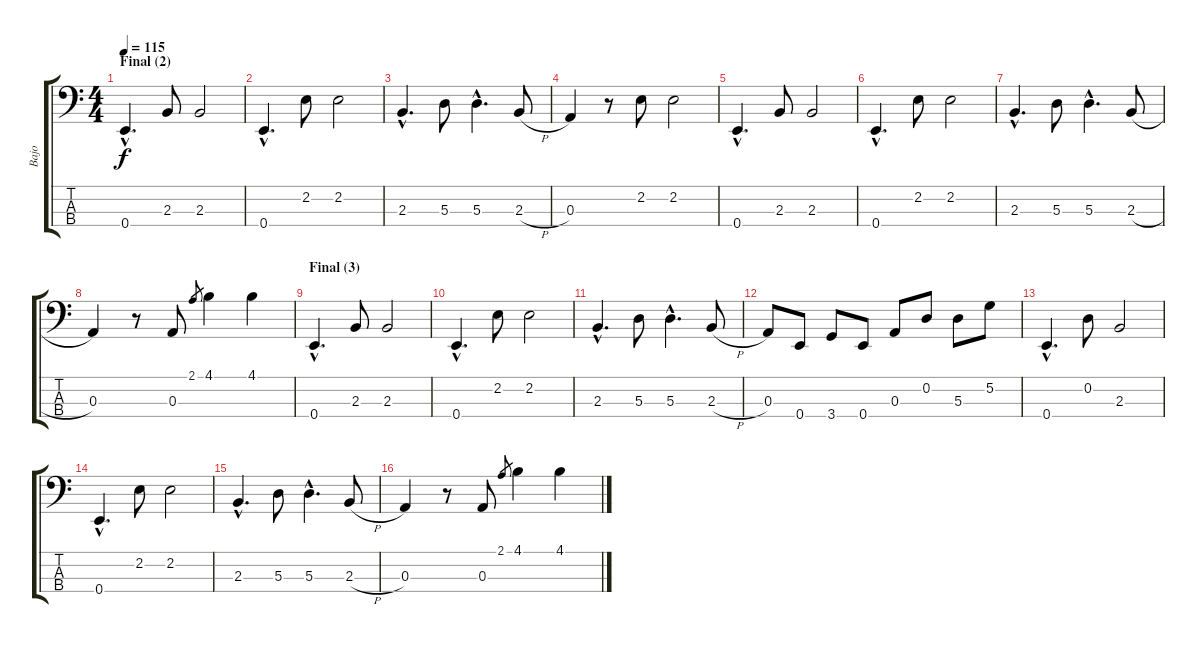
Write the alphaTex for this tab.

\track ("Bajo" "Bajo") {instrument electricbassfinger}
\staff {score tabs}
\tuning (G2 D2 A1 E1) {hide}
\ts (4 4)
\section ("" "Final (2)")
\tempo 115
\clef f4
\ks c
0.4{hac}.4{d dy f} 2.3.8 2.3.2 |
0.4{hac}.4{d} 2.2.8 2.2.2 |
2.3{hac}.4{d} 5.3.8 5.3{hac}.4{d} 2.3{h}.8 |
0.3.4 r.8 2.2.8 2.2.2 |
0.4{hac}.4{d} 2.3.8 2.3.2 |
0.4{hac}.4{d} 2.2.8 2.2.2 |
2.3{hac}.4{d} 5.3.8 5.3{hac}.4{d} 2.3{h}.8 |
0.3.4 r.8 0.3.8 2.1.8{gr} 4.1.4 4.1.4 |
\section ("" "Final (3)")
0.4{hac}.4{d} 2.3.8 2.3.2 |
0.4{hac}.4{d} 2.2.8 2.2.2 |
2.3{hac}.4{d} 5.3.8 5.3{hac}.4{d} 2.3{h}.8 |
0.3.8 0.4.8 3.4.8 0.4.8 0.3.8 0.2.8 5.3.8 5.2.8 |
0.4{hac}.4{d volume 0} 0.2.8 2.3.2 |
0.4{hac}.4{d} 2.2.8 2.2.2 |
2.3{hac}.4{d} 5.3.8 5.3{hac}.4{d} 2.3{h}.8 |
0.3.4 r.8 0.3.8 2.1.8{gr} 4.1.4 4.1.4
